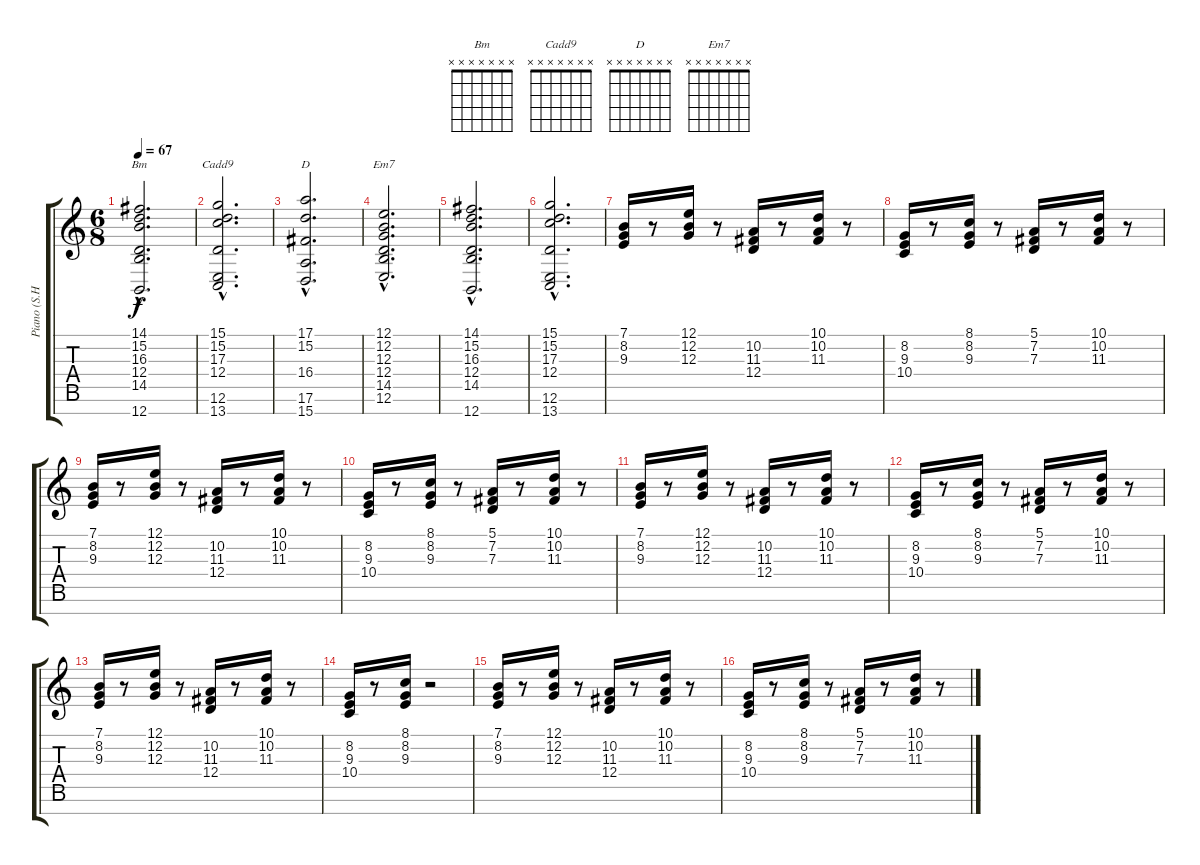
\track ("Piano (S.Hogarth)" "Piano (S.H") {instrument acousticgrandpiano}
\staff {score tabs}
\tuning (E4 B3 G3 D3 A2 E2 B1) {hide}
\chord ("Bm" x x x x x x x)
\chord ("Cadd9" x x x x x x x)
\chord ("D" x x x x x x x)
\chord ("Em7" x x x x x x x)
\ts (6 8)
\tempo 67
\clef g2
\ks c
(14.1{hac} 15.2{hac} 16.3{hac} 12.4{hac} 14.5{hac} 12.7{hac}).2{d ch "Bm" dy f} |
(15.1{hac} 15.2{hac} 17.3{hac} 12.4{hac} 12.6{hac} 13.7{hac}).2{d ch "Cadd9"} |
(17.1{hac} 15.2{hac} 16.4{hac} 17.6{hac} 15.7{hac}).2{d ch "D"} |
(12.1{hac} 12.2{hac} 12.3{hac} 12.4{hac} 14.5{hac} 12.6{hac}).2{d ch "Em7"} |
(14.1{hac} 15.2{hac} 16.3{hac} 12.4{hac} 14.5{hac} 12.7{hac}).2{d} |
(15.1{hac} 15.2{hac} 17.3{hac} 12.4{hac} 12.6{hac} 13.7{hac}).2{d} |
(7.1 8.2 9.3).16 r.8 (12.1 12.2 12.3).16 r.8 (10.2 11.3 12.4).16 r.8 (10.1 10.2 11.3).16 r.8 |
(8.2 9.3 10.4).16 r.8 (8.1 8.2 9.3).16 r.8 (5.1 7.2 7.3).16 r.8 (10.1 10.2 11.3).16 r.8 |
(7.1 8.2 9.3).16 r.8 (12.1 12.2 12.3).16 r.8 (10.2 11.3 12.4).16 r.8 (10.1 10.2 11.3).16 r.8 |
(8.2 9.3 10.4).16 r.8 (8.1 8.2 9.3).16 r.8 (5.1 7.2 7.3).16 r.8 (10.1 10.2 11.3).16 r.8 |
(7.1 8.2 9.3).16 r.8 (12.1 12.2 12.3).16 r.8 (10.2 11.3 12.4).16 r.8 (10.1 10.2 11.3).16 r.8 |
(8.2 9.3 10.4).16 r.8 (8.1 8.2 9.3).16 r.8 (5.1 7.2 7.3).16 r.8 (10.1 10.2 11.3).16 r.8 |
(7.1 8.2 9.3).16 r.8 (12.1 12.2 12.3).16 r.8 (10.2 11.3 12.4).16 r.8 (10.1 10.2 11.3).16 r.8 |
(8.2 9.3 10.4).16 r.8 (8.1 8.2 9.3).16 r.2 |
(7.1 8.2 9.3).16 r.8 (12.1 12.2 12.3).16 r.8 (10.2 11.3 12.4).16 r.8 (10.1 10.2 11.3).16 r.8 |
(8.2 9.3 10.4).16 r.8 (8.1 8.2 9.3).16 r.8 (5.1 7.2 7.3).16 r.8 (10.1 10.2 11.3).16 r.8
